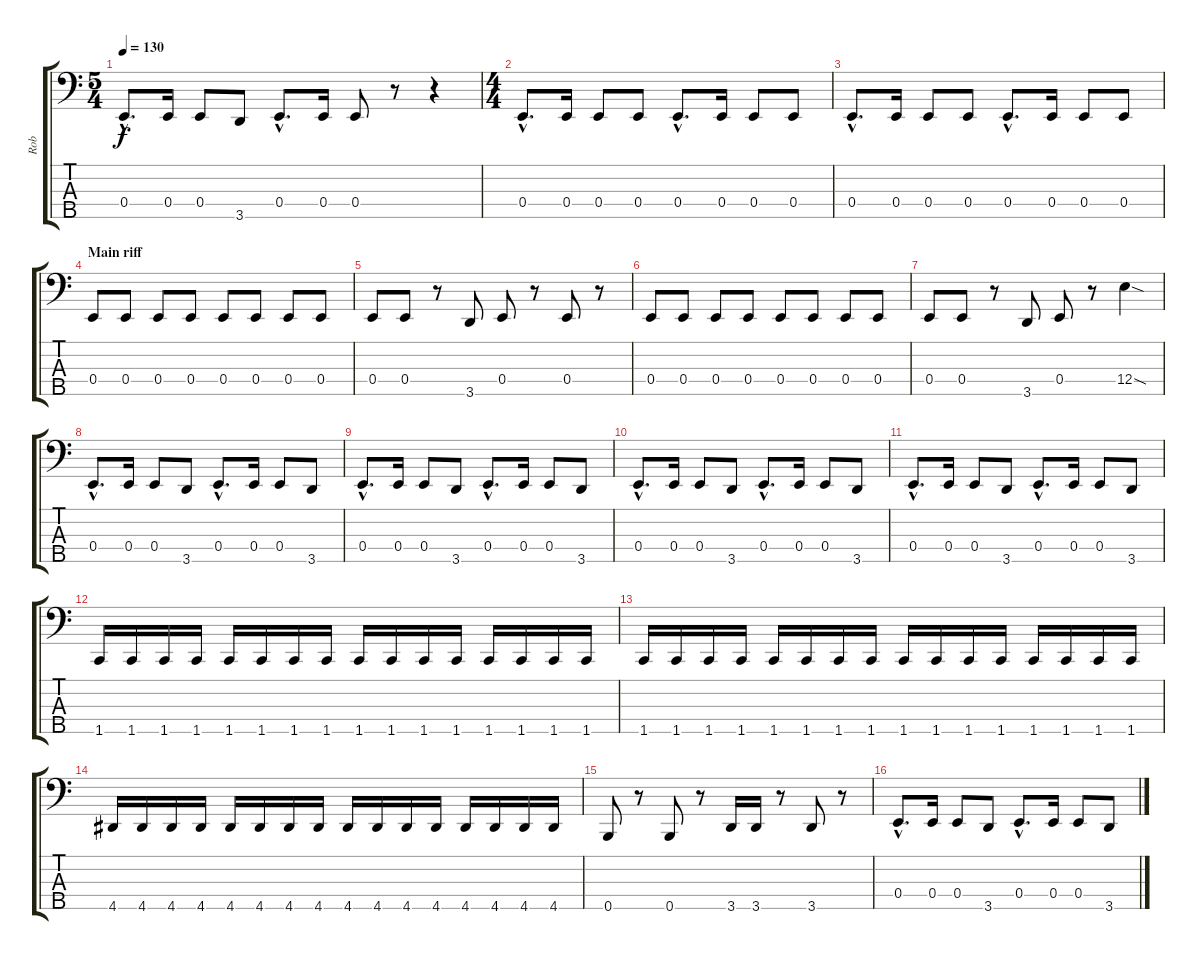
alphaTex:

\track ("Rob" "Rob") {instrument electricbassfinger}
\staff {score tabs}
\tuning (G2 D2 A1 E1 B0) {hide}
\ts (5 4)
\tempo 130
\clef f4
\ks c
0.4{hac}.8{d dy f} 0.4.16 0.4.8 3.5.8 0.4{hac}.8{d} 0.4.16 0.4.8 r.8 r.4 |
\ts (4 4)
\section ("" "")
0.4{hac}.8{d} 0.4.16 0.4.8 0.4.8 0.4{hac}.8{d} 0.4.16 0.4.8 0.4.8 |
0.4{hac}.8{d} 0.4.16 0.4.8 0.4.8 0.4{hac}.8{d} 0.4.16 0.4.8 0.4.8 |
\section ("" "Main riff")
0.4.8 0.4.8 0.4.8 0.4.8 0.4.8 0.4.8 0.4.8 0.4.8 |
0.4.8 0.4.8 r.8 3.5.8 0.4.8 r.8 0.4.8 r.8 |
0.4.8 0.4.8 0.4.8 0.4.8 0.4.8 0.4.8 0.4.8 0.4.8 |
0.4.8 0.4.8 r.8 3.5.8 0.4.8 r.8 12.4{sod}.4 |
\section ("" "")
0.4{hac}.8{d} 0.4.16 0.4.8 3.5.8 0.4{hac}.8{d} 0.4.16 0.4.8 3.5.8 |
0.4{hac}.8{d} 0.4.16 0.4.8 3.5.8 0.4{hac}.8{d} 0.4.16 0.4.8 3.5.8 |
0.4{hac}.8{d} 0.4.16 0.4.8 3.5.8 0.4{hac}.8{d} 0.4.16 0.4.8 3.5.8 |
0.4{hac}.8{d} 0.4.16 0.4.8 3.5.8 0.4{hac}.8{d} 0.4.16 0.4.8 3.5.8 |
\section ("" "")
1.5.16 1.5.16 1.5.16 1.5.16 1.5.16 1.5.16 1.5.16 1.5.16 1.5.16 1.5.16 1.5.16 1.5.16 1.5.16 1.5.16 1.5.16 1.5.16 |
1.5.16 1.5.16 1.5.16 1.5.16 1.5.16 1.5.16 1.5.16 1.5.16 1.5.16 1.5.16 1.5.16 1.5.16 1.5.16 1.5.16 1.5.16 1.5.16 |
4.5.16 4.5.16 4.5.16 4.5.16 4.5.16 4.5.16 4.5.16 4.5.16 4.5.16 4.5.16 4.5.16 4.5.16 4.5.16 4.5.16 4.5.16 4.5.16 |
0.5.8 r.8 0.5.8 r.8 3.5.16 3.5.16 r.8 3.5.8 r.8 |
\section ("" "")
0.4{hac}.8{d} 0.4.16 0.4.8 3.5.8 0.4{hac}.8{d} 0.4.16 0.4.8 3.5.8
